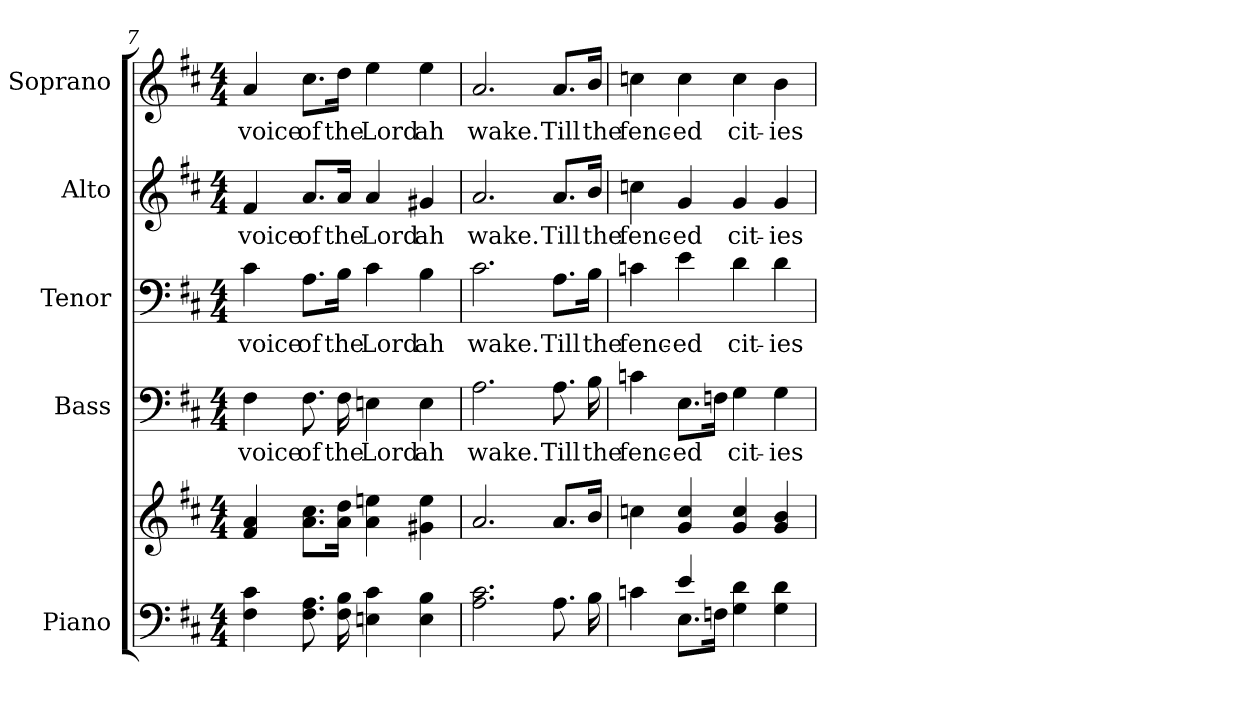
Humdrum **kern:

**kern	**kern	**kern	**text	**kern	**text	**kern	**text	**kern	**text
*part5	*part5	*part4	*part4	*part3	*part3	*part2	*part2	*part1	*part1
*staff6	*staff5	*staff4	*staff4	*staff3	*staff3	*staff2	*staff2	*staff1	*staff1
*I"Piano	*	*I"Bass	*	*I"Tenor	*	*I"Alto	*	*I"Soprano	*
*I'Pno.	*	*I'B.	*	*I'T.	*	*I'A.	*	*I'S.	*
!!LO:PB:g=z
*clefF4	*clefG2	*clefF4	*	*clefF4	*	*clefG2	*	*clefG2	*
*k[f#c#]	*k[f#c#]	*k[f#c#]	*	*k[f#c#]	*	*k[f#c#]	*	*k[f#c#]	*
*D:	*D:	*D:	*	*D:	*	*D:	*	*D:	*
*M4/4	*M4/4	*M4/4	*	*M4/4	*	*M4/4	*	*M4/4	*
=7	=7	=7	=7	=7	=7	=7	=7	=7	=7
!	!	!	!LO:LY:b:color=#000000	!	!	!	!	!	!
!	!	!	!	!	!LO:LY:b:color=#000000	!	!	!	!
!	!	!	!	!	!	!	!LO:LY:b:color=#000000	!	!
!	!	!	!	!	!	!	!	!	!LO:LY:b:color=#000000
4F#i\ 4c#i	4f#i/ 4ai	4F#i\	voice	4c#i\	voice	4f#i/	voice	4ai/	voice
!	!	!	!LO:LY:b:color=#000000	!	!	!	!	!	!
!	!	!	!	!	!LO:LY:b:color=#000000	!	!	!	!
!	!	!	!	!	!	!	!LO:LY:b:color=#000000	!	!
!	!	!	!	!	!	!	!	!	!LO:LY:b:color=#000000
8.F#i\ 8.Ai	8.ai\ 8.cc#i\L	8.F#i\	of	8.Ai\L	of	8.ai/L	of	8.cc#i\L	of
!	!	!	!LO:LY:b:color=#000000	!	!	!	!	!	!
!	!	!	!	!	!LO:LY:b:color=#000000	!	!	!	!
!	!	!	!	!	!	!	!LO:LY:b:color=#000000	!	!
!	!	!	!	!	!	!	!	!	!LO:LY:b:color=#000000
16F#i\ 16Bi	16ai\ 16ddi\Jk	16F#i\	the	16Bi\Jk	the	16ai/Jk	the	16ddi\Jk	the
!	!	!	!LO:LY:b:color=#000000	!	!	!	!	!	!
!	!	!	!	!	!LO:LY:b:color=#000000	!	!	!	!
!	!	!	!	!	!	!	!LO:LY:b:color=#000000	!	!
!	!	!	!	!	!	!	!	!	!LO:LY:b:color=#000000
4Eni\ 4c#i	4ai\ 4eeni	4Eni\	Lord	4c#i\	Lord	4ai/	Lord	4eei\	Lord
!	!	!	!LO:LY:b:color=#000000	!	!	!	!	!	!
!	!	!	!	!	!LO:LY:b:color=#000000	!	!	!	!
!	!	!	!	!	!	!	!LO:LY:b:color=#000000	!	!
!	!	!	!	!	!	!	!	!	!LO:LY:b:color=#000000
4Ei\ 4Bi	4g#Xi\ 4eei	4Ei\	ah	4Bi\	ah	4g#Xi/	ah	4eei\	ah
=8	=8	=8	=8	=8	=8	=8	=8	=8	=8
!	!	!	!LO:LY:b:color=#000000	!	!	!	!	!	!
!	!	!	!	!	!LO:LY:b:color=#000000	!	!	!	!
!	!	!	!	!	!	!	!LO:LY:b:color=#000000	!	!
!	!	!	!	!	!	!	!	!	!LO:LY:b:color=#000000
2.Ai\ 2.c#i	2.ai/	2.Ai\	wake.	2.c#i\	wake.	2.ai/	wake.	2.ai/	wake.
!	!	!	!LO:LY:b:color=#000000	!	!	!	!	!	!
!	!	!	!	!	!LO:LY:b:color=#000000	!	!	!	!
!	!	!	!	!	!	!	!LO:LY:b:color=#000000	!	!
!	!	!	!	!	!	!	!	!	!LO:LY:b:color=#000000
8.Ai\	8.ai/L	8.Ai\	Till	8.Ai\L	Till	8.ai/L	Till	8.ai/L	Till
!	!	!	!LO:LY:b:color=#000000	!	!	!	!	!	!
!	!	!	!	!	!LO:LY:b:color=#000000	!	!	!	!
!	!	!	!	!	!	!	!LO:LY:b:color=#000000	!	!
!	!	!	!	!	!	!	!	!	!LO:LY:b:color=#000000
16Bi\	16bi/Jk	16Bi\	the	16Bi\Jk	the	16bi/Jk	the	16bi/Jk	the
!!LO:PB:g=z
=9	=9	=9	=9	=9	=9	=9	=9	=9	=9
*^	*	*	*	*	*	*	*	*	*
!	!	!	!	!LO:LY:b:color=#000000	!	!	!	!	!	!
!	!	!	!	!	!	!LO:LY:b:color=#000000	!	!	!	!
!	!	!	!	!	!	!	!	!LO:LY:b:color=#000000	!	!
!	!	!	!	!	!	!	!	!	!	!LO:LY:b:color=#000000
4cni\	4ryy	4ccni\	4cni\	fenc-	4cni\	fenc-	4ccni\	fenc-	4ccni\	fenc-
!	!	!	!	!LO:LY:b:color=#000000	!	!	!	!	!	!
!	!	!	!	!	!	!LO:LY:b:color=#000000	!	!	!	!
!	!	!	!	!	!	!	!	!LO:LY:b:color=#000000	!	!
!	!	!	!	!	!	!	!	!	!	!LO:LY:b:color=#000000
4ei/	8.Ei\L	4gi/ 4cci	8.Ei\L	-ed	4ei\	-ed	4gi/	-ed	4cci\	-ed
.	16Fni\Jk	.	16Fni\Jk	.	.	.	.	.	.	.
!	!	!	!	!LO:LY:b:color=#000000	!	!	!	!	!	!
!	!	!	!	!	!	!LO:LY:b:color=#000000	!	!	!	!
!	!	!	!	!	!	!	!	!LO:LY:b:color=#000000	!	!
!	!	!	!	!	!	!	!	!	!	!LO:LY:b:color=#000000
4Gi\ 4di	2ryy	4gi/ 4cci	4Gi\	cit-	4di\	cit-	4gi/	cit-	4cci\	cit-
!	!	!	!	!LO:LY:b:color=#000000	!	!	!	!	!	!
!	!	!	!	!	!	!LO:LY:b:color=#000000	!	!	!	!
!	!	!	!	!	!	!	!	!LO:LY:b:color=#000000	!	!
!	!	!	!	!	!	!	!	!	!	!LO:LY:b:color=#000000
4Gi\ 4di	.	4gi/ 4bi	4Gi\	-ies	4di\	-ies	4gi/	-ies	4bi\	-ies
*v	*v	*	*	*	*	*	*	*	*	*
=	=	=	=	=	=	=	=	=	=
*-	*-	*-	*-	*-	*-	*-	*-	*-	*-
